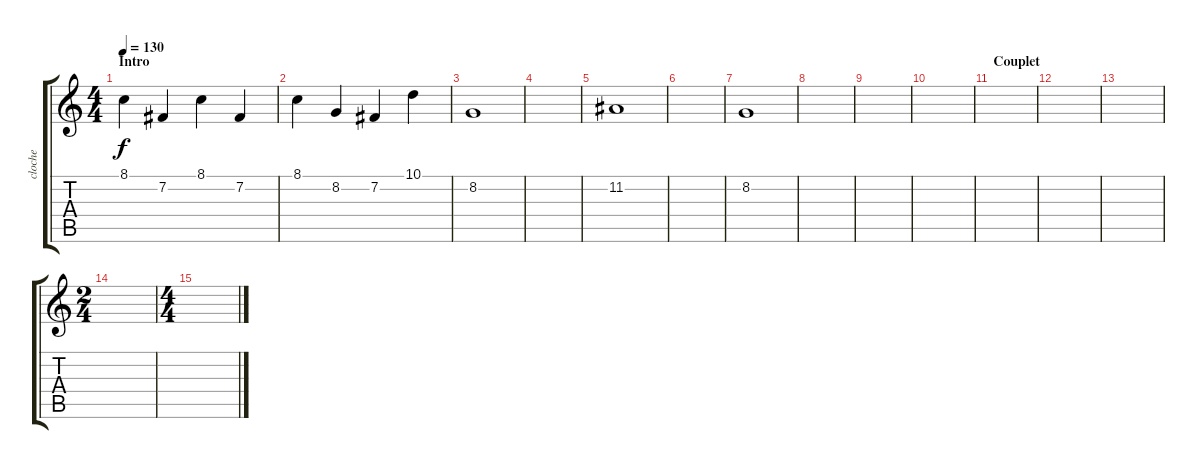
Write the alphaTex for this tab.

\track ("cloche" "cloche") {instrument tubularbells}
\staff {score tabs}
\tuning (E4 B3 G3 D3 A2 E2) {hide}
\ts (4 4)
\section ("" "Intro")
\tempo 130
\clef g2
\ks c
8.1.4{dy f instrument tubularbells} 7.2.4 8.1.4 7.2.4 |
8.1.4 8.2.4 7.2.4 10.1.4 |
8.2.1 |
|
11.2.1 |
|
8.2.1 |
|
|
|
\section ("" "Couplet")
|
|
|
\ts (2 4)
|
\ts (4 4)
